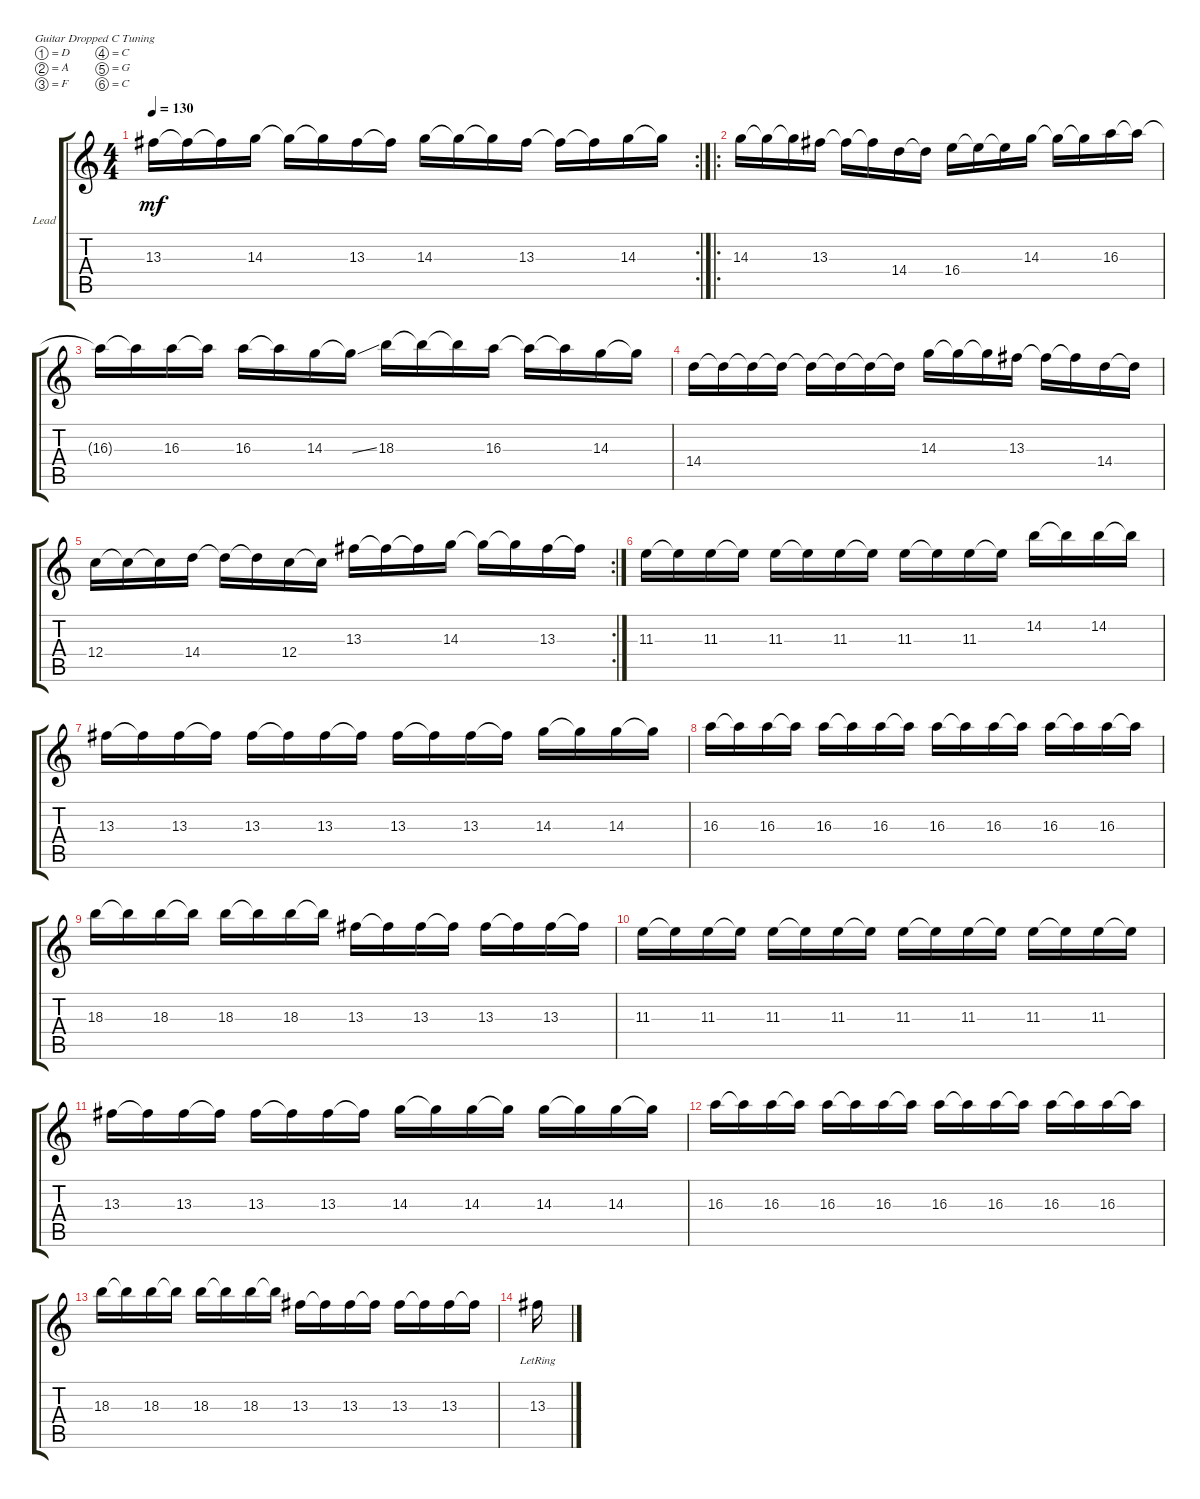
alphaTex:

\defaultSystemsLayout 4
\bracketExtendMode groupsimilarinstruments
\firstSystemTrackNameOrientation horizontal
\otherSystemsTrackNameOrientation horizontal
\track ("Lead Guitar" "Lead") {instrument distortionguitar}
\staff {score tabs}
\tuning (D4 A3 F3 C3 G2 C2)
\rc 2
\ts (4 4)
\tempo 130
\clef g2
\ks c
13.3.16{dy mf} 13.3{t}.16 13.3{t}.16 14.3.16 14.3{t}.16 14.3{t}.16 13.3.16 13.3{t}.16 14.3.16 14.3{t}.16 14.3{t}.16 13.3.16 13.3{t}.16 13.3{t}.16 14.3.16 14.3{t}.16 |
\ro
14.3.16 14.3{t}.16 14.3{t}.16 13.3.16 13.3{t}.16 13.3{t}.16 14.4.16 14.4{t}.16 16.4.16 16.4{t}.16 16.4{t}.16 14.3.16 14.3{t}.16 14.3{t}.16 16.3.16 16.3{t}.16 |
16.3{t}.16 16.3{t}.16 16.3.16 16.3{t}.16 16.3.16 16.3{t}.16 14.3.16 14.3{ss t}.16 18.3.16 18.3{t}.16 18.3{t}.16 16.3.16 16.3{t}.16 16.3{t}.16 14.3.16 14.3{t}.16 |
14.4.16 14.4{t}.16 14.4{t}.16 14.4{t}.16 14.4{t}.16 14.4{t}.16 14.4{t}.16 14.4{t}.16 14.3.16 14.3{t}.16 14.3{t}.16 13.3.16 13.3{t}.16 13.3{t}.16 14.4.16 14.4{t}.16 |
\rc 2
12.4.16 12.4{t}.16 12.4{t}.16 14.4.16 14.4{t}.16 14.4{t}.16 12.4.16 12.4{t}.16 13.3.16 13.3{t}.16 13.3{t}.16 14.3.16 14.3{t}.16 14.3{t}.16 13.3.16 13.3{t}.16 |
11.3.16 11.3{t}.16 11.3.16 11.3{t}.16 11.3.16 11.3{t}.16 11.3.16 11.3{t}.16 11.3.16 11.3{t}.16 11.3.16 11.3{t}.16 14.2.16 14.2{t}.16 14.2.16 14.2{t}.16 |
13.3.16 13.3{t}.16 13.3.16 13.3{t}.16 13.3.16 13.3{t}.16 13.3.16 13.3{t}.16 13.3.16 13.3{t}.16 13.3.16 13.3{t}.16 14.3.16 14.3{t}.16 14.3.16 14.3{t}.16 |
16.3.16 16.3{t}.16 16.3.16 16.3{t}.16 16.3.16 16.3{t}.16 16.3.16 16.3{t}.16 16.3.16 16.3{t}.16 16.3.16 16.3{t}.16 16.3.16 16.3{t}.16 16.3.16 16.3{t}.16 |
18.3.16 18.3{t}.16 18.3.16 18.3{t}.16 18.3.16 18.3{t}.16 18.3.16 18.3{t}.16 13.3.16 13.3{t}.16 13.3.16 13.3{t}.16 13.3.16 13.3{t}.16 13.3.16 13.3{t}.16 |
11.3.16 11.3{t}.16 11.3.16 11.3{t}.16 11.3.16 11.3{t}.16 11.3.16 11.3{t}.16 11.3.16 11.3{t}.16 11.3.16 11.3{t}.16 11.3.16 11.3{t}.16 11.3.16 11.3{t}.16 |
13.3.16 13.3{t}.16 13.3.16 13.3{t}.16 13.3.16 13.3{t}.16 13.3.16 13.3{t}.16 14.3.16 14.3{t}.16 14.3.16 14.3{t}.16 14.3.16 14.3{t}.16 14.3.16 14.3{t}.16 |
16.3.16 16.3{t}.16 16.3.16 16.3{t}.16 16.3.16 16.3{t}.16 16.3.16 16.3{t}.16 16.3.16 16.3{t}.16 16.3.16 16.3{t}.16 16.3.16 16.3{t}.16 16.3.16 16.3{t}.16 |
18.3.16 18.3{t}.16 18.3.16 18.3{t}.16 18.3.16 18.3{t}.16 18.3.16 18.3{t}.16 13.3.16 13.3{t}.16 13.3.16 13.3{t}.16 13.3.16 13.3{t}.16 13.3.16 13.3{t}.16 |
13.3{lr}.16
